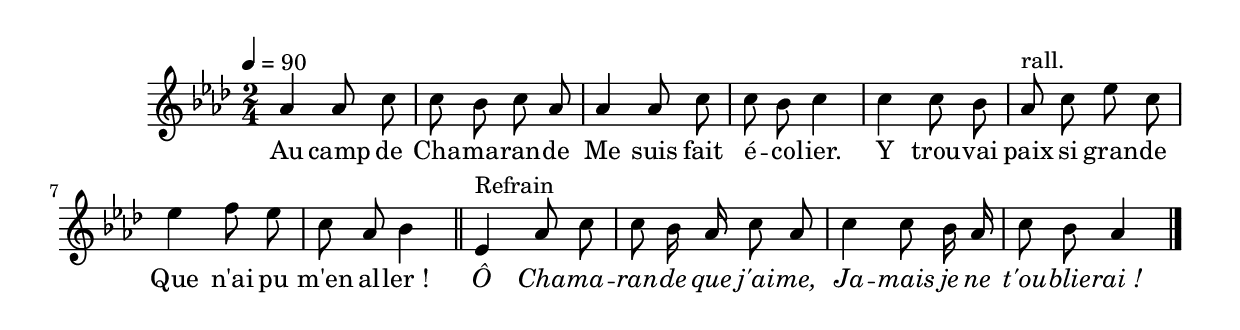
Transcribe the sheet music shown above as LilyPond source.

%Compilation:lilypond AuCampDeChamarande.ly
%Apercu:evince AuCampDeChamarande.pdf
%Esclaves:timidity -ia AuCampDeChamarande.midi
\version "2.12.1"
\include "italiano.ly"

\header {
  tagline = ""
  composer = ""
}                                        

MetriqueArmure = {
  \tempo 4=90
  \time 2/4
  \key lab \major
}

italique = { \override Score . LyricText #'font-shape = #'italic }

roman = { \override Score . LyricText #'font-shape = #'roman }

MusiqueTheme = \relative do'' {
	lab4 lab8 do
	do8 sib do lab
	lab4 lab8 do
	do8 sib do4
	do4 do8 sib
	lab8^"rall." do mib do
	mib4 fa8 mib
	do8 lab sib4 \bar "||"
	mib,4^Refrain lab8 do
	do8 sib16 lab do8 lab
	do4 do8 sib16 lab
	do8 sib lab4 \bar "|."
}

Paroles = \lyricmode {
	Au camp de Cha -- ma -- ran -- de
	Me suis fait é -- co -- lier.
	Y trou -- vai paix si gran -- de
	Que n'ai pu m'en al -- ler_!
	
	\italique Ô Cha -- ma -- ran -- de que j'ai -- me,
	Ja -- mais je ne t'ou -- blie -- rai_!
}

\score{
    \new Staff <<
      \set Staff.midiInstrument = "flute"
      \new Voice = "theme" {
	\override Score.PaperColumn #'keep-inside-line = ##t
	\autoBeamOff
	\MetriqueArmure
	\MusiqueTheme
      }
      \new Lyrics \lyricsto theme {
	\Paroles
      }                       
    >>
\layout{}
\midi{}
}
